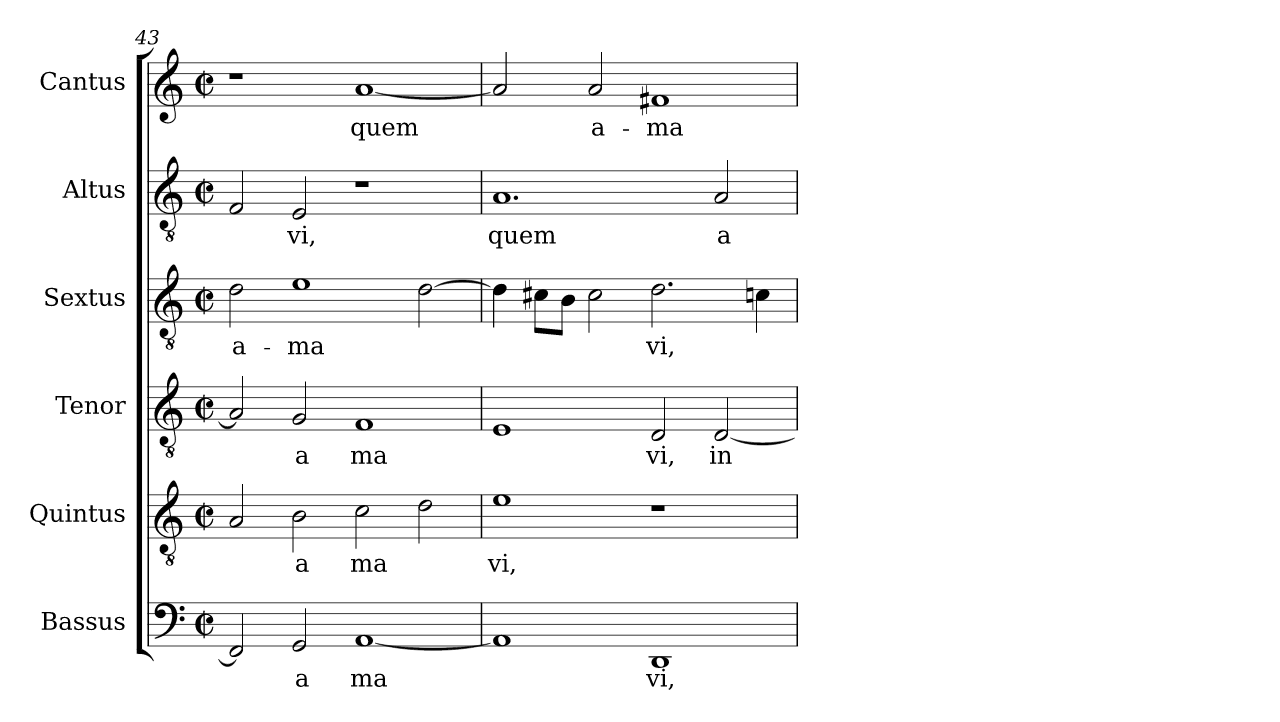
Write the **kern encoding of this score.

**kern	**text	**kern	**text	**kern	**text	**kern	**text	**kern	**text	**kern	**text
*part6	*part6	*part5	*part5	*part4	*part4	*part3	*part3	*part2	*part2	*part1	*part1
*staff6	*staff6	*staff5	*staff5	*staff4	*staff4	*staff3	*staff3	*staff2	*staff2	*staff1	*staff1
*I"Bassus	*	*I"Quintus	*	*I"Tenor	*	*I"Sextus	*	*I"Altus	*	*I"Cantus	*
*clefF4	*	*clefGv2	*	*clefGv2	*	*clefGv2	*	*clefGv2	*	*clefG2	*
*k[]	*	*k[]	*	*k[]	*	*k[]	*	*k[]	*	*k[]	*
*C:	*	*C:	*	*C:	*	*C:	*	*C:	*	*C:	*
*M2/2	*	*M2/2	*	*M2/2	*	*M2/2	*	*M2/2	*	*M2/2	*
*met(c|)	*	*met(c|)	*	*met(c|)	*	*met(c|)	*	*met(c|)	*	*met(c|)	*
=43	=43	=43	=43	=43	=43	=43	=43	=43	=43	=43	=43
!	!LO:LY:b:cj	!	!LO:LY:b:cj	!	!LO:LY:b:cj	!	!LO:LY:b:cj	!	!LO:LY:b:cj	!	!
2FF/]	.	2A/	.	2A/]	.	2d\	a-	2F/	--	1r	.
!	!LO:LY:b:cj	!	!LO:LY:b:cj	!	!LO:LY:b:cj	!	!LO:LY:b:cj	!	!LO:LY:b:cj	!	!
2GG/	a	2B\	a	2G/	a	1e	-ma-	2E/	-vi,	.	.
!	!LO:LY:b:cj	!	!LO:LY:b:cj	!	!LO:LY:b:cj	!	!	!	!	!	!LO:LY:b:cj
[<1AA	ma	2c\	ma	1F	ma	.	.	1r	.	[<1a	quem
!	!	!	!LO:LY:b:cj	!	!	!	!LO:LY:b:cj	!	!	!	!
.	.	2d\	.	.	.	[>2d\	--	.	.	.	.
=44	=44	=44	=44	=44	=44	=44	=44	=44	=44	=44	=44
!	!LO:LY:b:cj	!	!LO:LY:b:cj	!	!LO:LY:b:cj	!	!LO:LY:b:cj	!	!LO:LY:b:cj	!	!LO:LY:b:cj
1AA]	.	1e	vi,	1E	.	4d\]	--	1.A	quem	2a/]	.
!	!	!	!	!	!	!	!LO:LY:b:cj	!	!	!	!
.	.	.	.	.	.	8c#X\L	--	.	.	.	.
!	!	!	!	!	!	!	!LO:LY:b:cj	!	!	!	!
.	.	.	.	.	.	8B\J	--	.	.	.	.
!	!	!	!	!	!	!	!LO:LY:b:cj	!	!	!	!LO:LY:b:cj
.	.	.	.	.	.	2c#\	--	.	.	2a/	a-
!	!LO:LY:b:cj	!	!	!	!LO:LY:b:cj	!	!LO:LY:b:cj	!	!	!	!LO:LY:b:cj
1DD	vi,	1r	.	2D/	vi,	2.d\	-vi,	.	.	1f#X	-ma-
!	!	!	!	!	!LO:LY:b:cj	!	!	!	!LO:LY:b:cj	!	!
.	.	.	.	[<2D/	in	.	.	2A/	a-	.	.
!	!	!	!	!	!	!	!LO:LY:b:cj	!	!	!	!
.	.	.	.	.	.	4cn\	.	.	.	.	.
=	=	=	=	=	=	=	=	=	=	=	=
*-	*-	*-	*-	*-	*-	*-	*-	*-	*-	*-	*-
